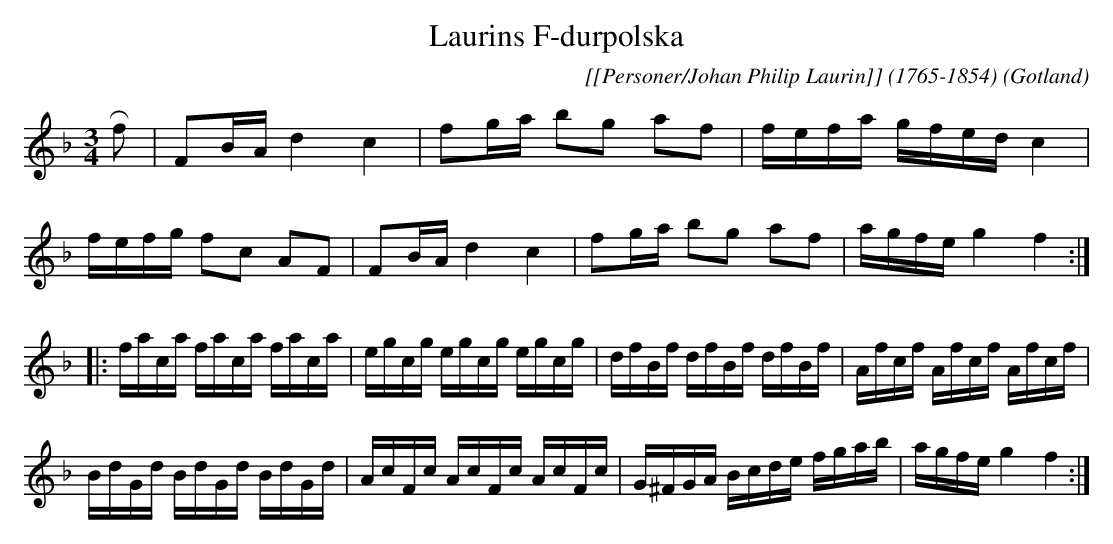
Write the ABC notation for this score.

X:1
T:Laurins F-durpolska
C:[[Personer/Johan Philip Laurin]] (1765-1854)
O:Gotland
M:3/4
L:1/16
K:F
!roll!f2|F2BA d4 c4|f2ga b2g2 a2f2|fefa gfed c4|
fefg f2c2 A2F2|F2BA d4 c4|f2ga b2g2 a2f2|agfe g4 f4:|
|:faca faca faca|egcg egcg egcg|dfBf dfBf dfBf|Afcf Afcf Afcf|
BdGd BdGd BdGd|AcFc AcFc AcFc|G^FGA Bcde fgab|agfe g4 f4:|
